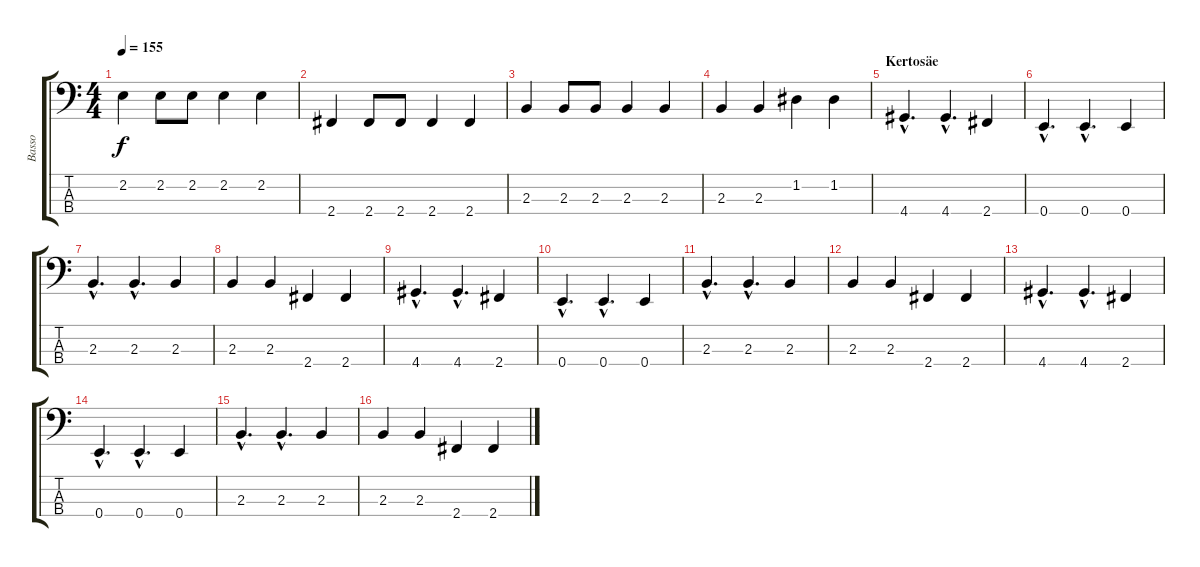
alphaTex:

\track ("Basso" "Basso") {instrument electricbassfinger}
\staff {score tabs}
\tuning (G2 D2 A1 E1) {hide}
\ts (4 4)
\tempo 155
\clef f4
\ks c
2.2.4{dy f} 2.2.8 2.2.8 2.2.4 2.2.4 |
2.4.4 2.4.8 2.4.8 2.4.4 2.4.4 |
2.3.4 2.3.8 2.3.8 2.3.4 2.3.4 |
2.3.4 2.3.4 1.2.4 1.2.4 |
\section ("" "Kertosäe")
4.4{hac}.4{d} 4.4{hac}.4{d} 2.4.4 |
0.4{hac}.4{d} 0.4{hac}.4{d} 0.4.4 |
2.3{hac}.4{d} 2.3{hac}.4{d} 2.3.4 |
2.3.4 2.3.4 2.4.4 2.4.4 |
4.4{hac}.4{d} 4.4{hac}.4{d} 2.4.4 |
0.4{hac}.4{d} 0.4{hac}.4{d} 0.4.4 |
2.3{hac}.4{d} 2.3{hac}.4{d} 2.3.4 |
2.3.4 2.3.4 2.4.4 2.4.4 |
4.4{hac}.4{d} 4.4{hac}.4{d} 2.4.4 |
0.4{hac}.4{d} 0.4{hac}.4{d} 0.4.4 |
2.3{hac}.4{d} 2.3{hac}.4{d} 2.3.4 |
2.3.4 2.3.4 2.4.4 2.4.4
